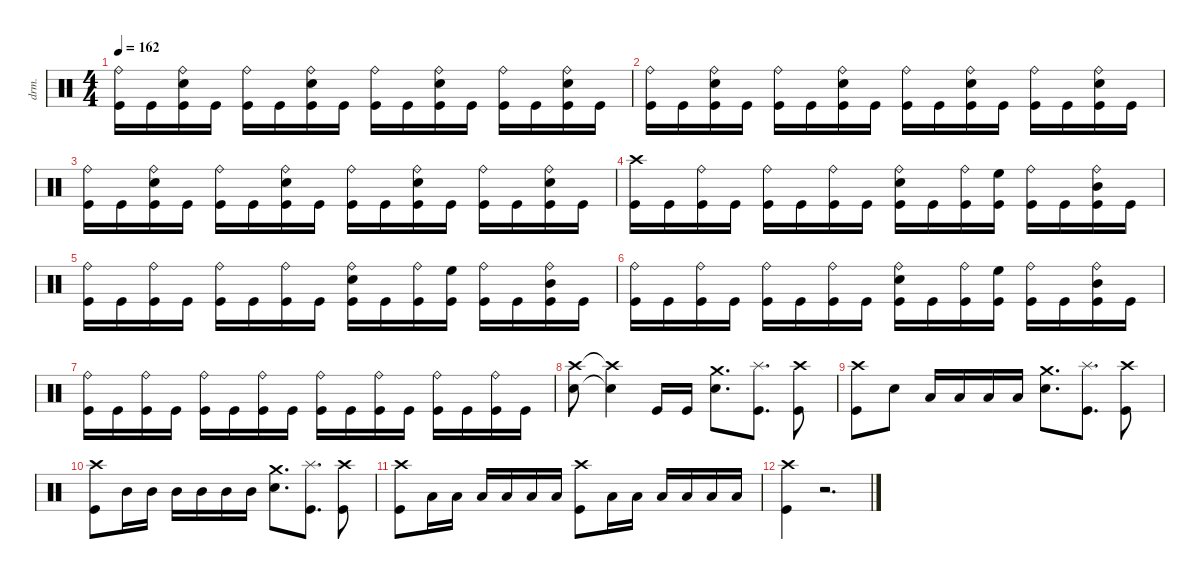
\defaultSystemsLayout 4
\hideDynamics
\bracketExtendMode nobrackets
\track ("Nick Menza" "drm.") {instrument percussion}
\staff {score}
\articulation defaults
\ts (4 4)
\tempo 162
\clef neutral
\ks c
("Kick (hit)" "Ride (bell)").16{dy mf} "Kick (hit)".16 ("Kick (hit)" "Ride (bell)" "Snare (hit) 2").16 "Kick (hit)".16 ("Kick (hit)" "Ride (bell)").16 "Kick (hit)".16 ("Kick (hit)" "Ride (bell)" "Snare (hit) 2").16 "Kick (hit)".16 ("Kick (hit)" "Ride (bell)").16 "Kick (hit)".16 ("Kick (hit)" "Ride (bell)" "Snare (hit) 2").16 "Kick (hit)".16 ("Kick (hit)" "Ride (bell)").16 "Kick (hit)".16 ("Kick (hit)" "Ride (bell)" "Snare (hit) 2").16 "Kick (hit)".16 |
("Kick (hit)" "Ride (bell)").16 "Kick (hit)".16 ("Kick (hit)" "Ride (bell)" "Snare (hit) 2").16 "Kick (hit)".16 ("Kick (hit)" "Ride (bell)").16 "Kick (hit)".16 ("Kick (hit)" "Ride (bell)" "Snare (hit) 2").16 "Kick (hit)".16 ("Kick (hit)" "Ride (bell)").16 "Kick (hit)".16 ("Kick (hit)" "Ride (bell)" "Snare (hit) 2").16 "Kick (hit)".16 ("Kick (hit)" "Ride (bell)").16 "Kick (hit)".16 ("Kick (hit)" "Ride (bell)" "Snare (hit) 2").16 "Kick (hit)".16 |
("Kick (hit)" "Ride (bell)").16 "Kick (hit)".16 ("Kick (hit)" "Ride (bell)" "Snare (hit) 2").16 "Kick (hit)".16 ("Kick (hit)" "Ride (bell)").16 "Kick (hit)".16 ("Kick (hit)" "Ride (bell)" "Snare (hit) 2").16 "Kick (hit)".16 ("Kick (hit)" "Ride (bell)").16 "Kick (hit)".16 ("Kick (hit)" "Ride (bell)" "Snare (hit) 2").16 "Kick (hit)".16 ("Kick (hit)" "Ride (bell)").16 "Kick (hit)".16 ("Kick (hit)" "Ride (bell)" "Snare (hit) 2").16 "Kick (hit)".16 |
("Kick (hit)" "Crash high (hit)").16 "Kick (hit)".16 ("Kick (hit)" "Ride (bell)").16 "Kick (hit)".16 ("Kick (hit)" "Ride (bell)").16 "Kick (hit)".16 ("Kick (hit)" "Ride (bell)").16 "Kick (hit)".16 ("Kick (hit)" "Ride (bell)" "Snare (hit) 2").16 "Kick (hit)".16 ("Kick (hit)" "Ride (bell)").16 ("Kick (hit)" "High Floor Tom (hit)").16 ("Kick (hit)" "Ride (bell)").16 "Kick (hit)".16 ("Kick (hit)" "Ride (bell)" "Mid Tom (hit)").16 "Kick (hit)".16 |
("Kick (hit)" "Ride (bell)").16 "Kick (hit)".16 ("Kick (hit)" "Ride (bell)").16 "Kick (hit)".16 ("Kick (hit)" "Ride (bell)").16 "Kick (hit)".16 ("Kick (hit)" "Ride (bell)").16 "Kick (hit)".16 ("Kick (hit)" "Ride (bell)" "Snare (hit) 2").16 "Kick (hit)".16 ("Kick (hit)" "Ride (bell)").16 ("Kick (hit)" "High Floor Tom (hit)").16 ("Kick (hit)" "Ride (bell)").16 "Kick (hit)".16 ("Kick (hit)" "Ride (bell)" "Mid Tom (hit)").16 "Kick (hit)".16 |
("Kick (hit)" "Ride (bell)").16 "Kick (hit)".16 ("Kick (hit)" "Ride (bell)").16 "Kick (hit)".16 ("Kick (hit)" "Ride (bell)").16 "Kick (hit)".16 ("Kick (hit)" "Ride (bell)").16 "Kick (hit)".16 ("Kick (hit)" "Ride (bell)" "Snare (hit) 2").16 "Kick (hit)".16 ("Kick (hit)" "Ride (bell)").16 ("Kick (hit)" "High Floor Tom (hit)").16 ("Kick (hit)" "Ride (bell)").16 "Kick (hit)".16 ("Kick (hit)" "Ride (bell)" "Mid Tom (hit)").16 "Kick (hit)".16 |
("Kick (hit)" "Ride (bell)").16 "Kick (hit)".16 ("Kick (hit)" "Ride (bell)").16 "Kick (hit)".16 ("Kick (hit)" "Ride (bell)").16 "Kick (hit)".16 ("Kick (hit)" "Ride (bell)").16 "Kick (hit)".16 ("Kick (hit)" "Ride (bell)").16 "Kick (hit)".16 ("Kick (hit)" "Ride (bell)").16 "Kick (hit)".16 ("Kick (hit)" "Ride (bell)").16 "Kick (hit)".16 ("Kick (hit)" "Ride (bell)").16 "Kick (hit)".16 |
("Snare (hit) 2" "Crash high (hit)").8 ("Snare (hit) 2"{t} "Crash high (hit)"{t}).4{dy f} "Kick (hit)".16{dy mf} "Kick (hit)".16 ("Crash medium (hit)" "Snare (hit) 2").8{d} ("Kick (hit)" "Splash (hit)").8{d} ("Kick (hit)" "Crash high (hit)").8 |
("Kick (hit)" "Crash high (hit)").8 "Snare (hit) 2".8 "Low Tom (hit)".16 "Low Tom (hit)".16 "Low Tom (hit)".16 "Low Tom (hit)".16 ("Crash medium (hit)" "Snare (hit) 2").8{d} ("Kick (hit)" "Splash (hit)").8{d} ("Kick (hit)" "Crash high (hit)").8 |
("Kick (hit)" "Crash high (hit)").8 "Mid Tom (hit)".16 "Mid Tom (hit)".16 "Mid Tom (hit)".16 "Mid Tom (hit)".16 "Mid Tom (hit)".16 "Mid Tom (hit)".16 ("Crash medium (hit)" "Snare (hit) 2").8{d} ("Kick (hit)" "Splash (hit)").8{d} ("Kick (hit)" "Crash high (hit)").8 |
("Kick (hit)" "Crash high (hit)").8 "Low Tom (hit)".16 "Low Tom (hit)".16 "Low Tom (hit)".16 "Low Tom (hit)".16 "Low Tom (hit)".16 "Low Tom (hit)".16 ("Kick (hit)" "Crash high (hit)").8 "Low Tom (hit)".16 "Low Tom (hit)".16 "Low Tom (hit)".16 "Low Tom (hit)".16 "Low Tom (hit)".16 "Low Tom (hit)".16 |
("Kick (hit)" "Crash high (hit)").4 r.2{d}
